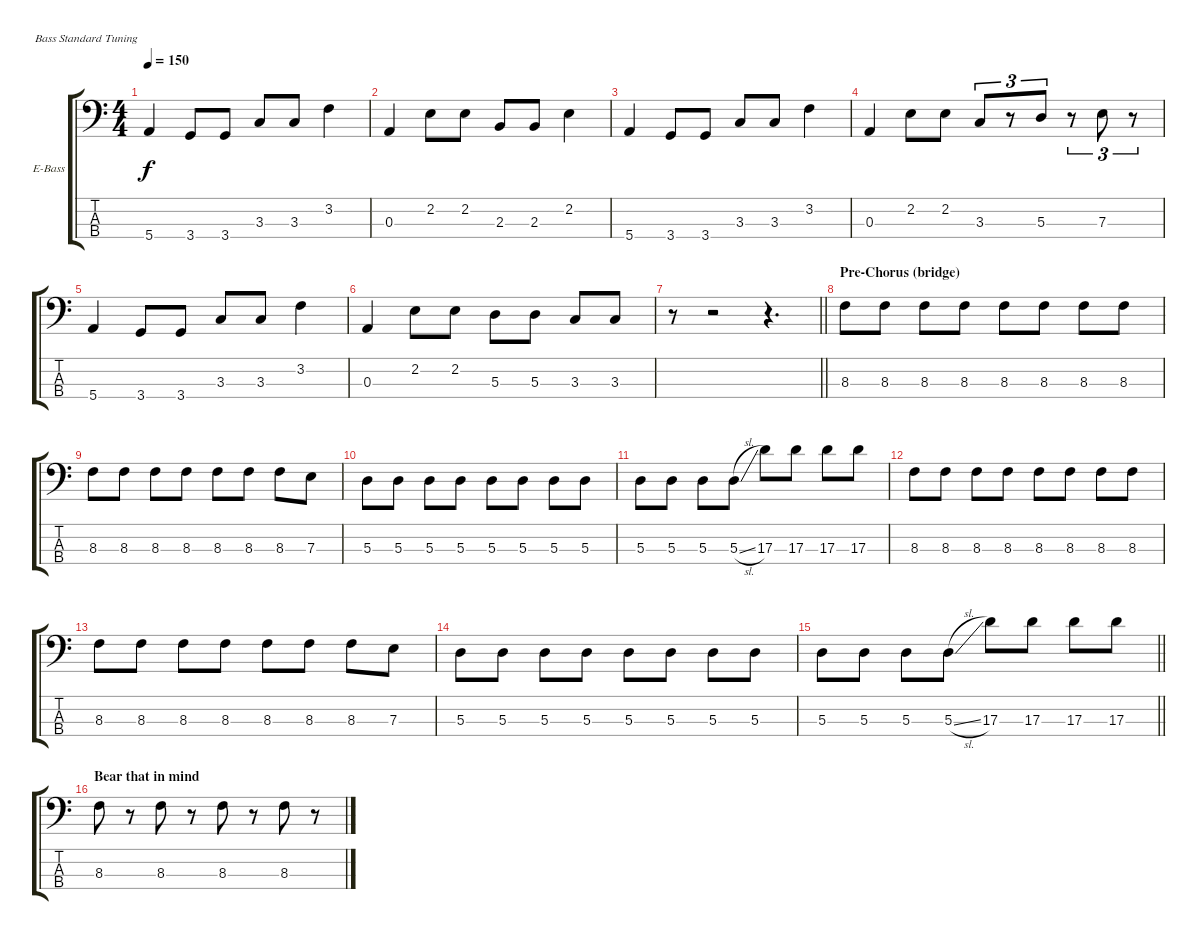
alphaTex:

\bracketExtendMode groupsimilarinstruments
\firstSystemTrackNameOrientation horizontal
\otherSystemsTrackNameOrientation horizontal
\track ("Andy nicholson" "E-Bass") {instrument electricbasspick}
\staff {score tabs}
\tuning (G2 D2 A1 E1)
\ts (4 4)
\tempo 150
\clef f4
\ks c
5.4.4{dy f} 3.4.8 3.4.8 3.3.8 3.3.8 3.2.4 |
0.3.4 2.2.8 2.2.8 2.3.8 2.3.8 2.2.4 |
5.4.4 3.4.8 3.4.8 3.3.8 3.3.8 3.2.4 |
0.3.4 2.2.8 2.2.8 3.3.8{tu (3 2)} r.8{tu (3 2)} 5.3.8{tu (3 2)} r.8{tu (3 2)} 7.3.8{tu (3 2)} r.8{tu (3 2)} |
5.4.4 3.4.8 3.4.8 3.3.8 3.3.8 3.2.4 |
0.3.4 2.2.8 2.2.8 5.3.8 5.3.8 3.3.8 3.3.8 |
\barLineRight lightlight
r.8 r.2 r.4{d} |
\section ("" "Pre-Chorus (bridge)")
8.3.8 8.3.8 8.3.8 8.3.8 8.3.8 8.3.8 8.3.8 8.3.8 |
8.3.8 8.3.8 8.3.8 8.3.8 8.3.8 8.3.8 8.3.8 7.3.8 |
5.3.8 5.3.8 5.3.8 5.3.8 5.3.8 5.3.8 5.3.8 5.3.8 |
5.3.8 5.3.8 5.3.8 5.3{sl}.8 17.3.8 17.3.8 17.3.8 17.3.8 |
8.3.8 8.3.8 8.3.8 8.3.8 8.3.8 8.3.8 8.3.8 8.3.8 |
8.3.8 8.3.8 8.3.8 8.3.8 8.3.8 8.3.8 8.3.8 7.3.8 |
5.3.8 5.3.8 5.3.8 5.3.8 5.3.8 5.3.8 5.3.8 5.3.8 |
\barLineRight lightlight
5.3.8 5.3.8 5.3.8 5.3{sl}.8 17.3.8 17.3.8 17.3.8 17.3.8 |
\section ("" "Bear that in mind")
8.3.8 r.8 8.3.8 r.8 8.3.8 r.8 8.3.8 r.8
